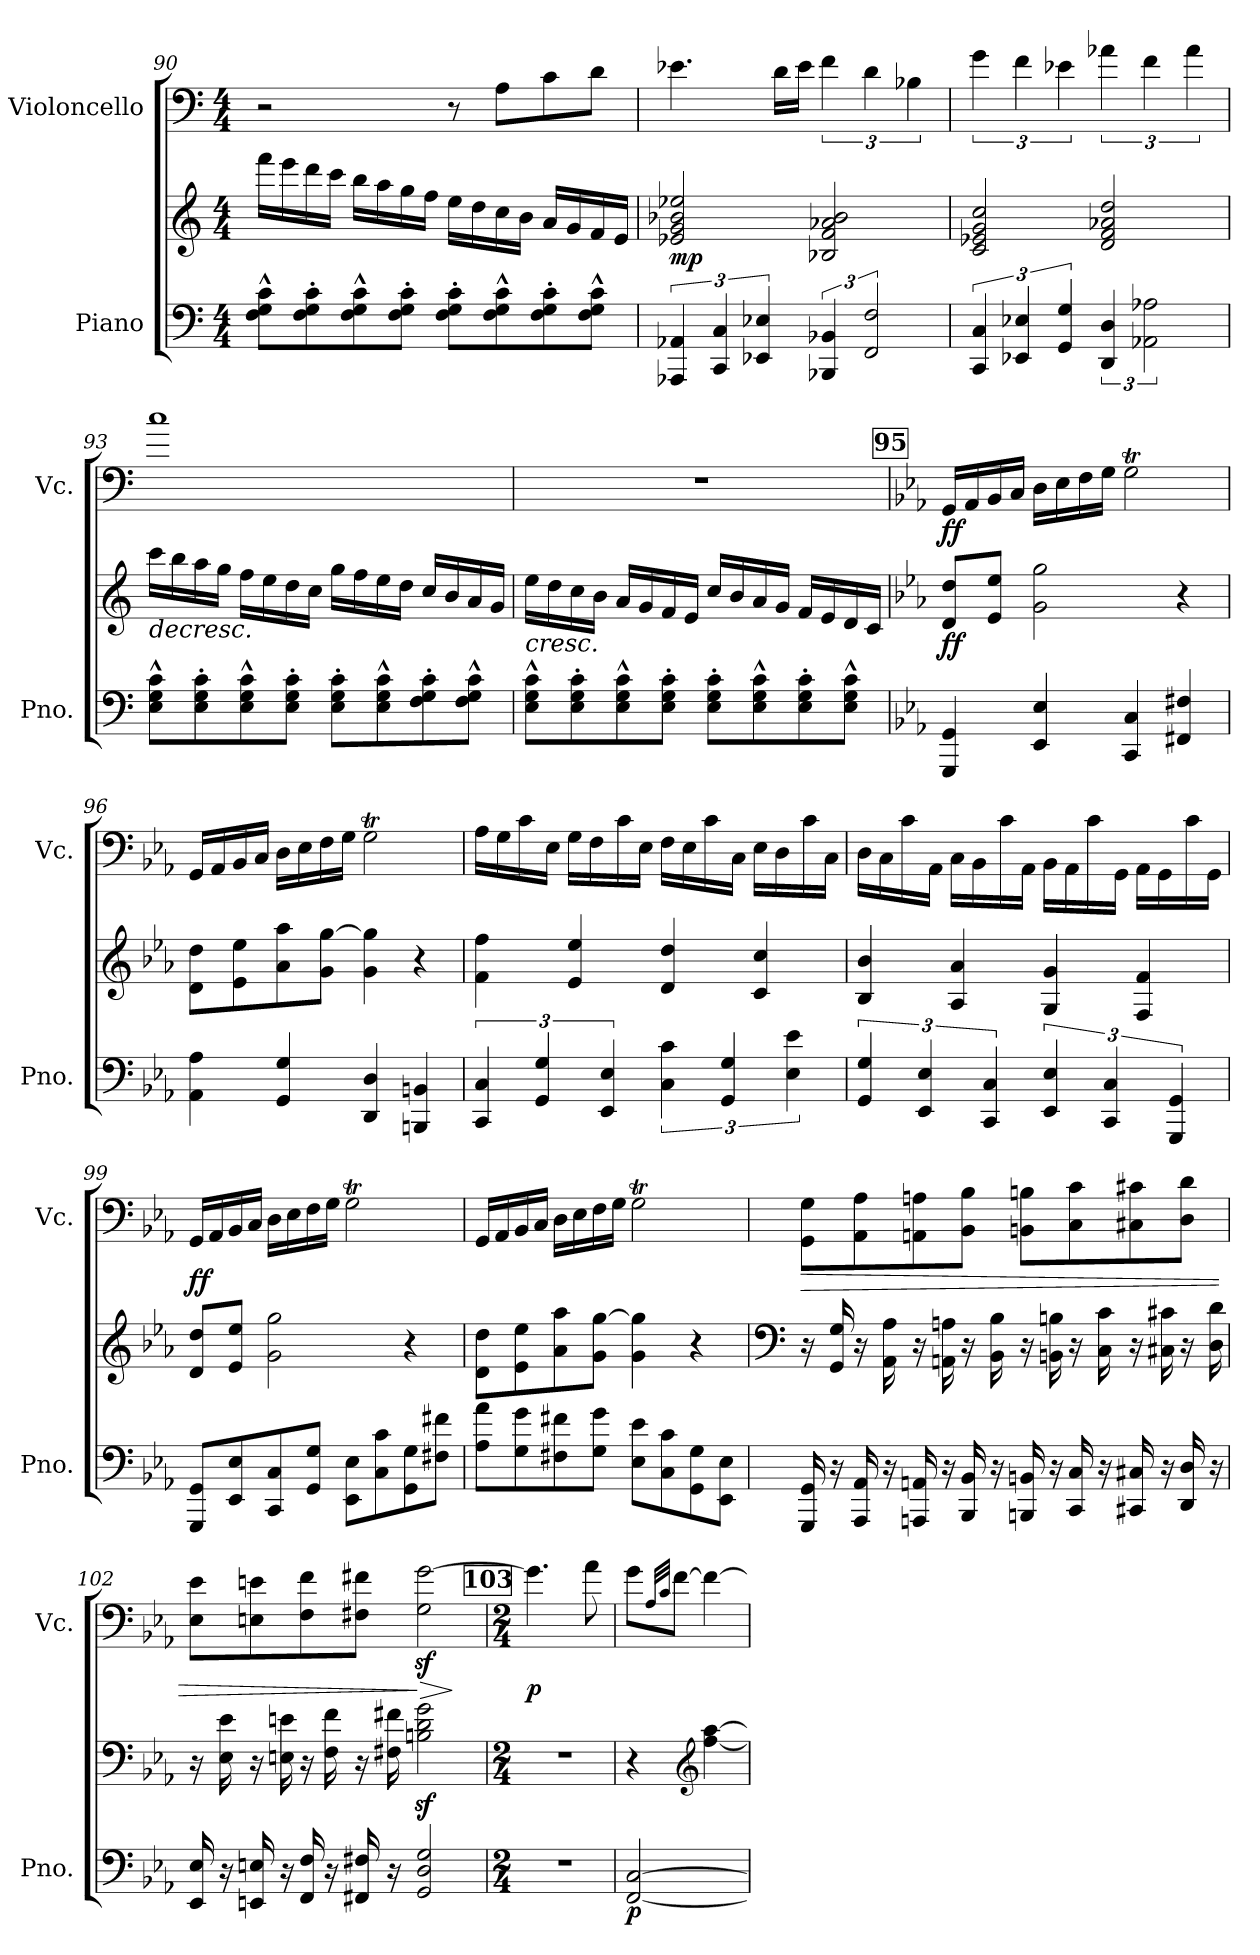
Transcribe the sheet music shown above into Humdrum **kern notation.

**kern	**kern	**dynam	**kern	**dynam
*part2	*part2	*part2	*part1	*part1
*staff3	*staff2	*staff2/3	*staff1	*staff1
*I"Piano	*	*	*I"Violoncello	*
*I'Pno.	*	*	*I'Vc.	*
*clefF4	*clefG2	*	*clefF4	*
*k[]	*k[]	*	*k[]	*
*M4/4	*M4/4	*	*M4/4	*
=90	=90	=90	=90	=90
8F\^^ 8G\^^ 8c\^^L	16fff\LL	.	2r	.
.	16eee\	.	.	.
8F\' 8G\' 8c\'	16ddd\	.	.	.
.	16ccc\JJ	.	.	.
8F\^^ 8G\^^ 8c\^^	16bb\LL	.	.	.
.	16aa\	.	.	.
8F\' 8G\' 8c\'J	16gg\	.	.	.
.	16ff\JJ	.	.	.
8F\' 8G\' 8c\'L	16ee\LL	.	8r	.
.	16dd\	.	.	.
8F\^^ 8G\^^ 8c\^^	16cc\	.	8A\L	.
.	16b\JJ	.	.	.
8F\' 8G\' 8c\'	16a/LL	.	8c\	.
.	16g/	.	.	.
8F\^^ 8G\^^ 8c\^^J	16f/	.	8d\J	.
.	16e/JJ	.	.	.
!!LO:LB:g=z
=91	=91	=91	=91	=91
!	!	!LO:DY:a=2	!	!
6AAA-X/ 6AA-X/	2e-X/ 2g/ 2b-X/ 2ee-X/	mp	4.e-X\	.
6CC/ 6C/	.	.	.	.
6EE-X/ 6E-X/	.	.	.	.
.	.	.	16d\LL	.
.	.	.	16e-\JJ	.
6BBB-X/ 6BB-X/	2B-X/ 2f/ 2a-X/ 2b-/	.	6f\	.
3FF/ 3F/	.	.	6d\	.
.	.	.	6B-X\	.
=92	=92	=92	=92	=92
6CC/ 6C/	2c/ 2e-X/ 2g/ 2cc/	.	6g\	.
6EE-X/ 6E-X/	.	.	6f\	.
6GG/ 6G/	.	.	6e-X\	.
6DD/ 6D/	2d/ 2f/ 2a-X/ 2dd/	.	6a-X\	.
3AA-X\ 3A-X\	.	.	6f\	.
.	.	.	6a-\	.
=93	=93	=93	=93	=93
!	!	!LO:HP:b	!	!
8E\^^ 8G\^^ 8c\^^L	16ccc\LL	>	1cc	.
.	16bb\	.	.	.
8E\' 8G\' 8c\'	16aa\	.	.	.
.	16gg\JJ	.	.	.
8E\^^ 8G\^^ 8c\^^	16ff\LL	.	.	.
.	16ee\	.	.	.
8E\' 8G\' 8c\'J	16dd\	.	.	.
.	16cc\JJ	.	.	.
8E\' 8G\' 8c\'L	16gg\LL	.	.	.
.	16ff\	.	.	.
8E\^^ 8G\^^ 8c\^^	16ee\	.	.	.
.	16dd\JJ	.	.	.
8F\' 8G\' 8c\'	16cc/LL	.	.	.
.	16b/	.	.	.
8F\^^ 8G\^^ 8c\^^J	16a/	.	.	.
.	16g/JJ	.	.	.
!!LO:PB:g=z
=94	=94	=94	=94	=94
!	!	!LO:HP:b	!	!
8E\^^ 8G\^^ 8c\^^L	16ee\LL	<	1r	.
.	16dd\	.	.	.
8E\' 8G\' 8c\'	16cc\	.	.	.
.	16b\JJ	.	.	.
8E\^^ 8G\^^ 8c\^^	16a/LL	.	.	.
.	16g/	.	.	.
8E\' 8G\' 8c\'J	16f/	.	.	.
.	16e/JJ	.	.	.
8E\' 8G\' 8c\'L	16cc/LL	.	.	.
.	16b/	.	.	.
8E\^^ 8G\^^ 8c\^^	16a/	.	.	.
.	16g/JJ	.	.	.
8E\' 8G\' 8c\'	16f/LL	.	.	.
.	16e/	.	.	.
8E\^^ 8G\^^ 8c\^^J	16d/	.	.	.
.	16c/JJ	.	.	.
.	.	]	.	.
!!LO:REH:place=s1:a:Bi:fs=11:t=95
=95	=95	=95	=95	=95
*k[b-e-a-]	*k[b-e-a-]	*	*k[b-e-a-]	*
!	!	!LO:DY:b	!	!LO:DY:b
4GGG/ 4GG/	8d/ 8dd/L	ff	16GG/LL	ff
.	.	.	16AA-/	.
.	8e-/ 8ee-/J	.	16BB-/	.
.	.	.	16C/JJ	.
4EE-/ 4E-/	2g\ 2gg\	.	16D\LL	.
.	.	.	16E-\	.
.	.	.	16F\	.
.	.	.	16G\JJ	.
4CC/ 4C/	.	.	2Gt\	.
4FF#X/ 4F#X/	4r	.	.	.
=96	=96	=96	=96	=96
4AA-\ 4A-\	8d\ 8dd\L	.	16GG/LL	.
.	.	.	16AA-/	.
.	8e-\ 8ee-\	.	16BB-/	.
.	.	.	16C/JJ	.
4GG/ 4G/	8a-\ 8aa-\	.	16D\LL	.
.	.	.	16E-\	.
.	8g\ [8gg\J	.	16F\	.
.	.	.	16G\JJ	.
4DD/ 4D/	4g\ 4gg\]	.	2Gt\	.
4BBBn/ 4BBn/	4r	.	.	.
!!LO:LB:g=z
=97	=97	=97	=97	=97
6CC/ 6C/	4f\ 4ff\	.	16A-\LL	.
.	.	.	16G\	.
.	.	.	16c\	.
6GG/ 6G/	.	.	.	.
.	.	.	16E-\JJ	.
.	4e-/ 4ee-/	.	16G\LL	.
.	.	.	16F\	.
6EE-/ 6E-/	.	.	.	.
.	.	.	16c\	.
.	.	.	16E-\JJ	.
6C\ 6c\	4d/ 4dd/	.	16F\LL	.
.	.	.	16E-\	.
.	.	.	16c\	.
6GG/ 6G/	.	.	.	.
.	.	.	16C\JJ	.
.	4c/ 4cc/	.	16E-\LL	.
.	.	.	16D\	.
6E-\ 6e-\	.	.	.	.
.	.	.	16c\	.
.	.	.	16C\JJ	.
=98	=98	=98	=98	=98
6GG/ 6G/	4B-/ 4b-/	.	16D\LL	.
.	.	.	16C\	.
.	.	.	16c\	.
6EE-/ 6E-/	.	.	.	.
.	.	.	16AA-\JJ	.
.	4A-/ 4a-/	.	16C\LL	.
.	.	.	16BB-\	.
6CC/ 6C/	.	.	.	.
.	.	.	16c\	.
.	.	.	16AA-\JJ	.
6EE-/ 6E-/	4G/ 4g/	.	16BB-\LL	.
.	.	.	16AA-\	.
.	.	.	16c\	.
6CC/ 6C/	.	.	.	.
.	.	.	16GG\JJ	.
.	4F/ 4f/	.	16AA-\LL	.
.	.	.	16GG\	.
6GGG/ 6GG/	.	.	.	.
.	.	.	16c\	.
.	.	.	16GG\JJ	.
!!LO:LB:g=z
=99	=99	=99	=99	=99
!	!	!	!	!LO:DY:b
8GGG/ 8GG/L	8d/ 8dd/L	.	16GG/LL	ff
.	.	.	16AA-/	.
8EE-/ 8E-/	8e-/ 8ee-/J	.	16BB-/	.
.	.	.	16C/JJ	.
8CC/ 8C/	2g\ 2gg\	.	16D\LL	.
.	.	.	16E-\	.
8GG/ 8G/J	.	.	16F\	.
.	.	.	16G\JJ	.
8EE-\ 8E-\L	.	.	2Gt\	.
8C\ 8c\	.	.	.	.
8GG\ 8G\	4r	.	.	.
8F#X\ 8f#X\J	.	.	.	.
=100	=100	=100	=100	=100
8A-\ 8a-\L	8d\ 8dd\L	.	16GG/LL	.
.	.	.	16AA-/	.
8G\ 8g\	8e-\ 8ee-\	.	16BB-/	.
.	.	.	16C/JJ	.
8F#X\ 8f#X\	8a-\ 8aa-\	.	16D\LL	.
.	.	.	16E-\	.
8G\ 8g\J	8g\ [8gg\J	.	16F\	.
.	.	.	16G\JJ	.
8E-\ 8e-\L	4g\ 4gg\]	.	2Gt\	.
8C\ 8c\	.	.	.	.
8GG\ 8G\	4r	.	.	.
8EE-\ 8E-\J	.	.	.	.
!!LO:PB:g=z
=101	=101	=101	=101	=101
*	*clefF4	*	*	*
!	!	!	!	!LO:HP:b
16GGG/ 16GG/	16r	.	8GG\ 8G\L	>
16r	16GG/ 16G/	.	.	.
16AAA-/ 16AA-/	16r	.	8AA-\ 8A-\	.
16r	16AA-\ 16A-\	.	.	.
16AAAn/ 16AAn/	16r	.	8AAn\ 8An\	.
16r	16AAn\ 16An\	.	.	.
16BBB-/ 16BB-/	16r	.	8BB-\ 8B-\J	.
16r	16BB-\ 16B-\	.	.	.
16BBBn/ 16BBn/	16r	.	8BBn\ 8Bn\L	.
16r	16BBn\ 16Bn\	.	.	.
16CC/ 16C/	16r	.	8C\ 8c\	.
16r	16C\ 16c\	.	.	.
16CC#X/ 16C#X/	16r	.	8C#X\ 8c#X\	.
16r	16C#X\ 16c#X\	.	.	.
16DD/ 16D/	16r	.	8D\ 8d\J	.
16r	16D\ 16d\	.	.	.
=102	=102	=102	=102	=102
16EE-/ 16E-/	16r	.	8E-\ 8e-\L	.
16r	16E-\ 16e-\	.	.	.
16EEn/ 16En/	16r	.	8En\ 8en\	.
16r	16En\ 16en\	.	.	.
16FF/ 16F/	16r	.	8F\ 8f\	.
16r	16F\ 16f\	.	.	.
16FF#X/ 16F#X/	16r	.	8F#X\ 8f#X\J	.
16r	16F#X\ 16f#X\	.	.	.
*	*	*	*MM52	*
!	!	!	!	!LO:HP:n=1:b
2GG/ 2D/ 2G/	2Bn\z< 2d\z< 2g\z<	.	2G\z< [2g\z<	] >
.	.	[	.	]
!!LO:REH:place=s1:a:Bi:fs=11:t=103
=103	=103	=103	=103	=103
*M2/4	*M2/4	*	*M2/4	*
!	!	!	!	!LO:DY:b
2r	2r	.	4.g\]	p
.	.	.	8a-\	.
!!LO:LB:g=z
=104	=104	=104	=104	=104
!	!	!LO:DY:b=2	!	!
[2FF/ [2C/	4r	p	8g\L	.
.	.	.	32qA-/LLL	.
.	.	.	32qc/JJJ	.
.	.	.	[8f\J	.
*	*clefG2	*	*	*
.	[4ff\ [4aa-\	.	4f\_	.
=	=	=	=	=
*-	*-	*-	*-	*-
